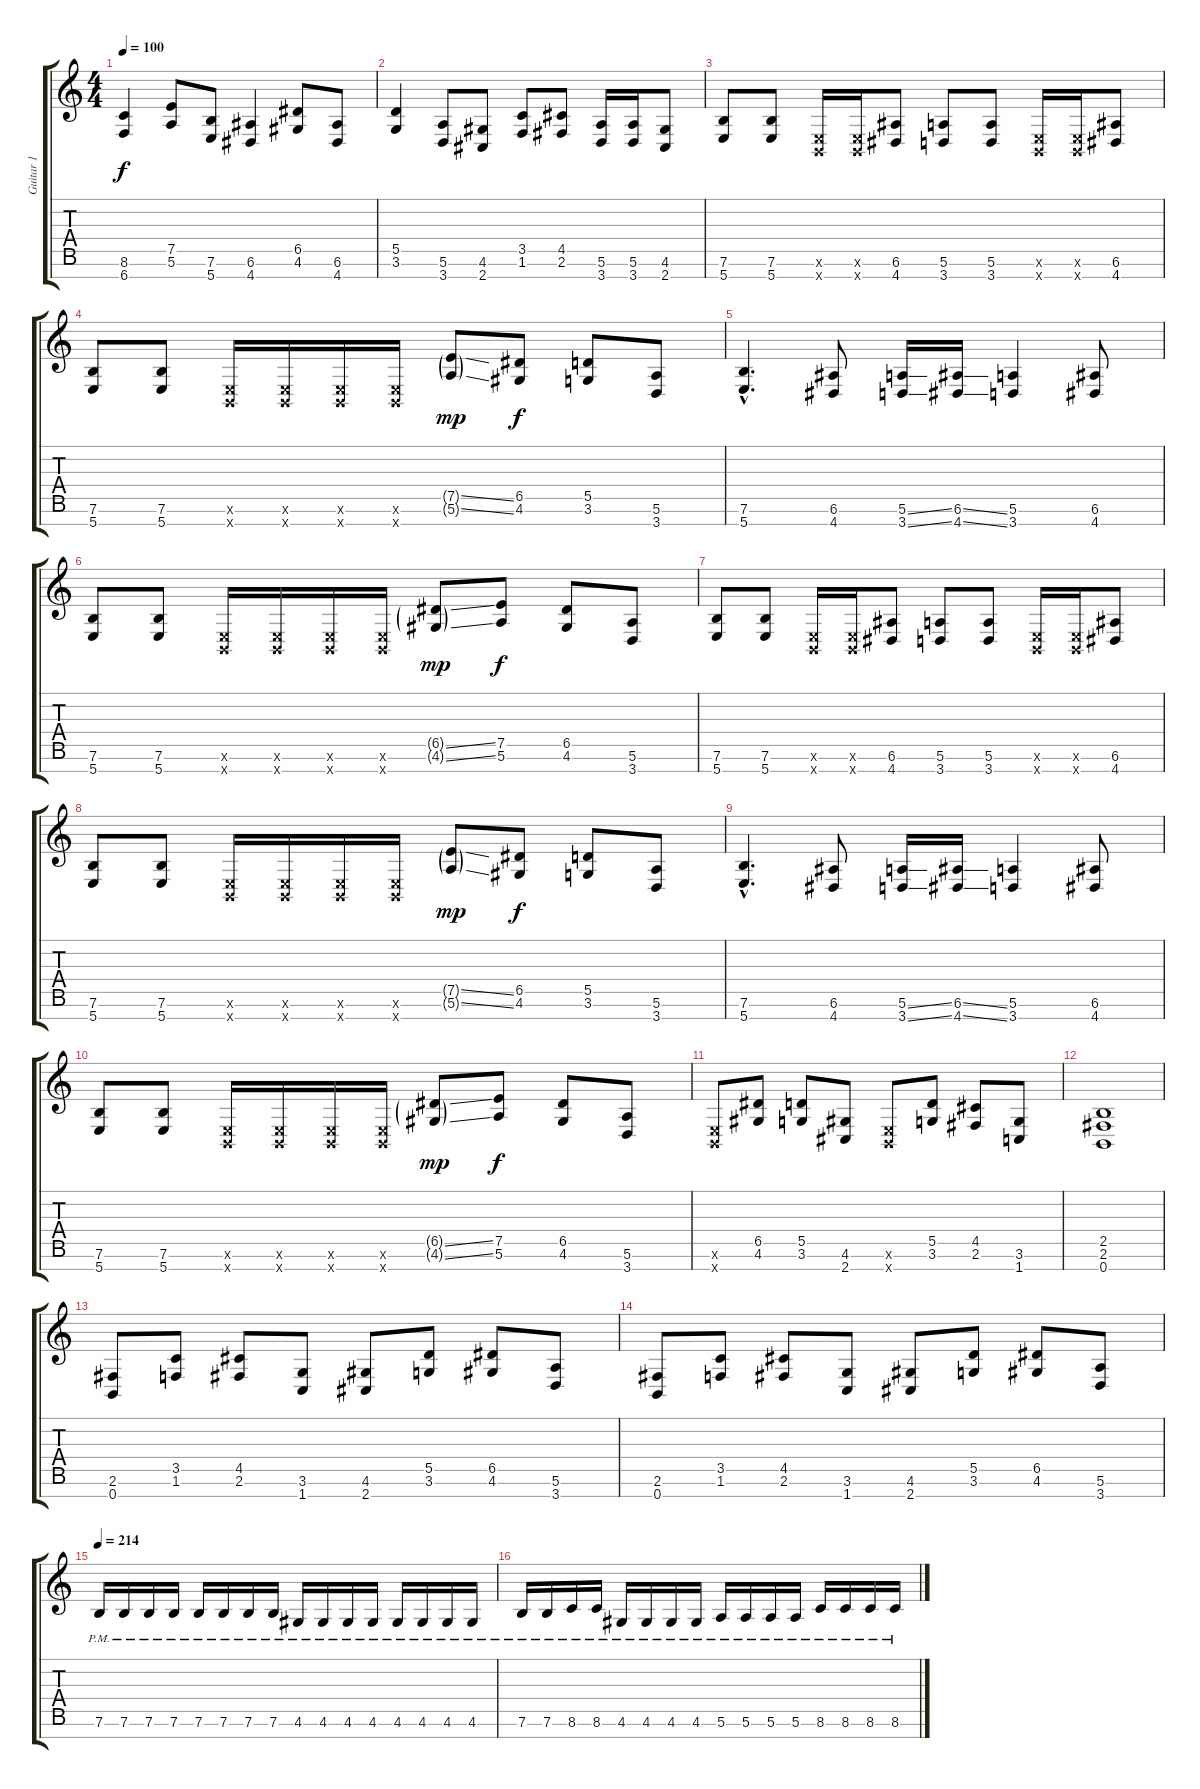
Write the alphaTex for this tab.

\track ("Guitar 1            " "Guitar 1  ") {instrument overdrivenguitar}
\staff {score tabs}
\tuning (E4 B3 G3 D3 A2 E2 B1) {hide}
\ts (4 4)
\tempo 100
\clef g2
\ks c
(8.6 6.7).4{dy f} (7.5 5.6).8 (7.6 5.7).8 (6.6 4.7).4 (6.5 4.6).8 (6.6 4.7).8 |
(5.5 3.6).4 (5.6 3.7).8 (4.6 2.7).8 (3.5 1.6).8 (4.5 2.6).8 (5.6 3.7).16 (5.6 3.7).16 (4.6 2.7).8 |
(7.6 5.7).8 (7.6 5.7).8 (0.6{x} 0.7{x}).16 (0.6{x} 0.7{x}).16 (6.6 4.7).8 (5.6 3.7).8 (5.6 3.7).8 (0.6{x} 0.7{x}).16 (0.6{x} 0.7{x}).16 (6.6 4.7).8 |
(7.6 5.7).8 (7.6 5.7).8 (0.6{x} 0.7{x}).16 (0.6{x} 0.7{x}).16 (0.6{x} 0.7{x}).16 (0.6{x} 0.7{x}).16 (7.5{ss g} 5.6{ss g}).8{dy mp} (6.5 4.6).8{dy f} (5.5 3.6).8 (5.6 3.7).8 |
(7.6{hac} 5.7{hac}).4{d} (6.6 4.7).8 (5.6{ss} 3.7{ss}).16 (6.6{ss} 4.7{ss}).16 (5.6 3.7).4 (6.6 4.7).8 |
(7.6 5.7).8 (7.6 5.7).8 (0.6{x} 0.7{x}).16 (0.6{x} 0.7{x}).16 (0.6{x} 0.7{x}).16 (0.6{x} 0.7{x}).16 (6.5{ss g} 4.6{ss g}).8{dy mp} (7.5 5.6).8{dy f} (6.5 4.6).8 (5.6 3.7).8 |
(7.6 5.7).8 (7.6 5.7).8 (0.6{x} 0.7{x}).16 (0.6{x} 0.7{x}).16 (6.6 4.7).8 (5.6 3.7).8 (5.6 3.7).8 (0.6{x} 0.7{x}).16 (0.6{x} 0.7{x}).16 (6.6 4.7).8 |
(7.6 5.7).8 (7.6 5.7).8 (0.6{x} 0.7{x}).16 (0.6{x} 0.7{x}).16 (0.6{x} 0.7{x}).16 (0.6{x} 0.7{x}).16 (7.5{ss g} 5.6{ss g}).8{dy mp} (6.5 4.6).8{dy f} (5.5 3.6).8 (5.6 3.7).8 |
(7.6{hac} 5.7{hac}).4{d} (6.6 4.7).8 (5.6{ss} 3.7{ss}).16 (6.6{ss} 4.7{ss}).16 (5.6 3.7).4 (6.6 4.7).8 |
(7.6 5.7).8 (7.6 5.7).8 (0.6{x} 0.7{x}).16 (0.6{x} 0.7{x}).16 (0.6{x} 0.7{x}).16 (0.6{x} 0.7{x}).16 (6.5{ss g} 4.6{ss g}).8{dy mp} (7.5 5.6).8{dy f} (6.5 4.6).8 (5.6 3.7).8 |
(0.6{x} 0.7{x}).8 (6.5 4.6).8 (5.5 3.6).8 (4.6 2.7).8 (0.6{x} 0.7{x}).8 (5.5 3.6).8 (4.5 2.6).8 (3.6 1.7).8 |
(2.5 2.6 0.7).1 |
(2.6 0.7).8 (3.5 1.6).8 (4.5 2.6).8 (3.6 1.7).8 (4.6 2.7).8 (5.5 3.6).8 (6.5 4.6).8 (5.6 3.7).8 |
(2.6 0.7).8 (3.5 1.6).8 (4.5 2.6).8 (3.6 1.7).8 (4.6 2.7).8 (5.5 3.6).8 (6.5 4.6).8 (5.6 3.7).8 |
\tempo 214
7.6{pm}.16 7.6{pm}.16 7.6{pm}.16 7.6{pm}.16 7.6{pm}.16 7.6{pm}.16 7.6{pm}.16 7.6{pm}.16 4.6{pm}.16 4.6{pm}.16 4.6{pm}.16 4.6{pm}.16 4.6{pm}.16 4.6{pm}.16 4.6{pm}.16 4.6{pm}.16 |
7.6{pm}.16 7.6{pm}.16 8.6{pm}.16 8.6{pm}.16 4.6{pm}.16 4.6{pm}.16 4.6{pm}.16 4.6{pm}.16 5.6{pm}.16 5.6{pm}.16 5.6{pm}.16 5.6{pm}.16 8.6{pm}.16 8.6{pm}.16 8.6{pm}.16 8.6{pm}.16
